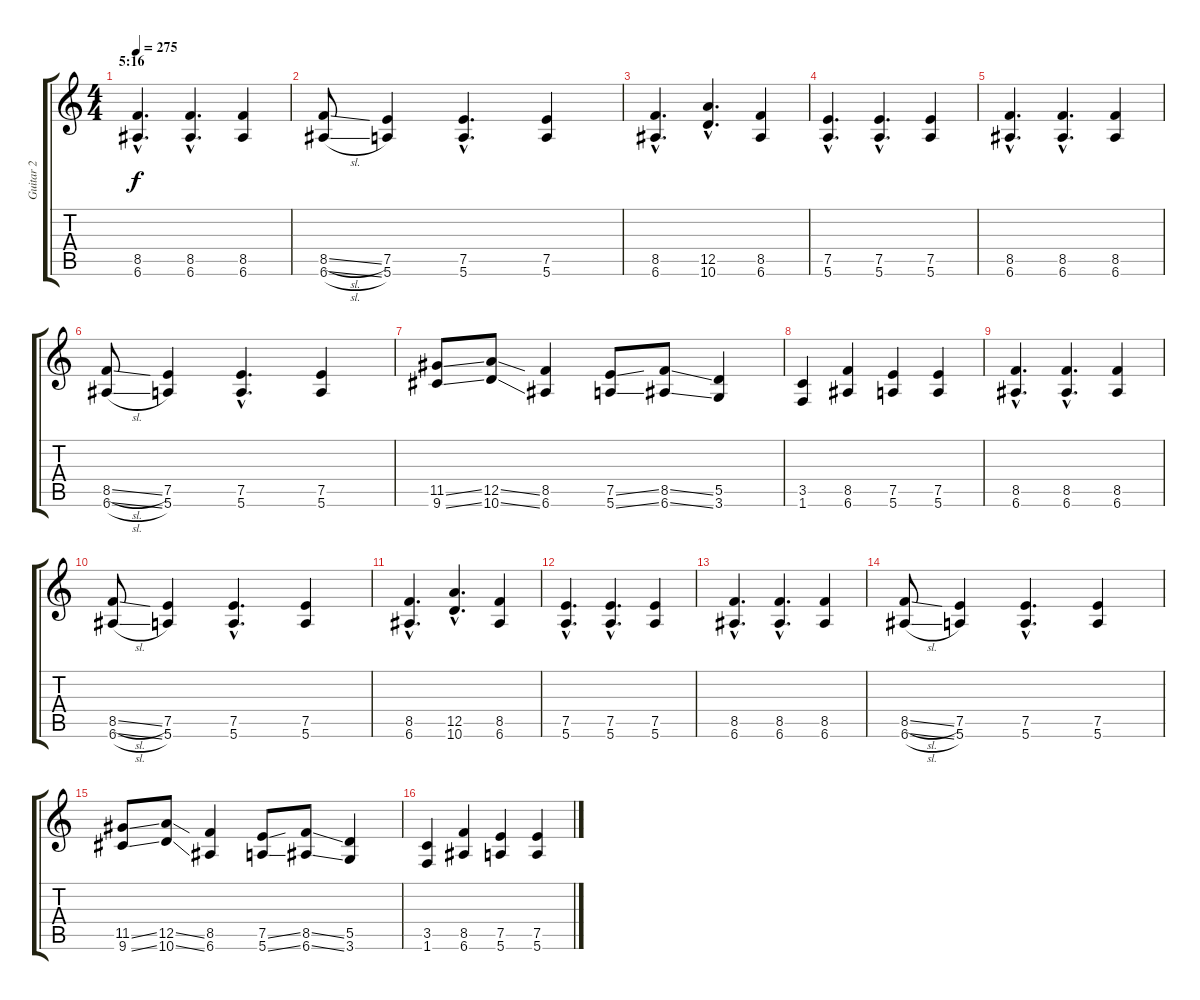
\track ("Guitar 2" "Guitar 2") {instrument distortionguitar}
\staff {score tabs}
\tuning (E4 B3 G3 D3 A2 E2) {hide}
\ts (4 4)
\section ("" "5:16")
\tempo 275
\clef g2
\ks c
(8.5{hac} 6.6{hac}).4{d dy f} (8.5{hac} 6.6{hac}).4{d} (8.5 6.6).4 |
(8.5{sl} 6.6{sl}).8 (7.5 5.6).4 (7.5{hac} 5.6{hac}).4{d} (7.5 5.6).4 |
(8.5{hac} 6.6{hac}).4{d} (12.5{hac} 10.6{hac}).4{d} (8.5 6.6).4 |
(7.5{hac} 5.6{hac}).4{d} (7.5{hac} 5.6{hac}).4{d} (7.5 5.6).4 |
(8.5{hac} 6.6{hac}).4{d} (8.5{hac} 6.6{hac}).4{d} (8.5 6.6).4 |
(8.5{sl} 6.6{sl}).8 (7.5 5.6).4 (7.5{hac} 5.6{hac}).4{d} (7.5 5.6).4 |
(11.5{ss} 9.6{ss}).8 (12.5{ss} 10.6{ss}).8 (8.5 6.6).4 (7.5{ss} 5.6{ss}).8 (8.5{ss} 6.6{ss}).8 (5.5 3.6).4 |
(3.5 1.6).4 (8.5 6.6).4 (7.5 5.6).4 (7.5 5.6).4 |
(8.5{hac} 6.6{hac}).4{d} (8.5{hac} 6.6{hac}).4{d} (8.5 6.6).4 |
(8.5{sl} 6.6{sl}).8 (7.5 5.6).4 (7.5{hac} 5.6{hac}).4{d} (7.5 5.6).4 |
(8.5{hac} 6.6{hac}).4{d} (12.5{hac} 10.6{hac}).4{d} (8.5 6.6).4 |
(7.5{hac} 5.6{hac}).4{d} (7.5{hac} 5.6{hac}).4{d} (7.5 5.6).4 |
(8.5{hac} 6.6{hac}).4{d} (8.5{hac} 6.6{hac}).4{d} (8.5 6.6).4 |
(8.5{sl} 6.6{sl}).8 (7.5 5.6).4 (7.5{hac} 5.6{hac}).4{d} (7.5 5.6).4 |
(11.5{ss} 9.6{ss}).8 (12.5{ss} 10.6{ss}).8 (8.5 6.6).4 (7.5{ss} 5.6{ss}).8 (8.5{ss} 6.6{ss}).8 (5.5 3.6).4 |
(3.5 1.6).4 (8.5 6.6).4 (7.5 5.6).4 (7.5 5.6).4
